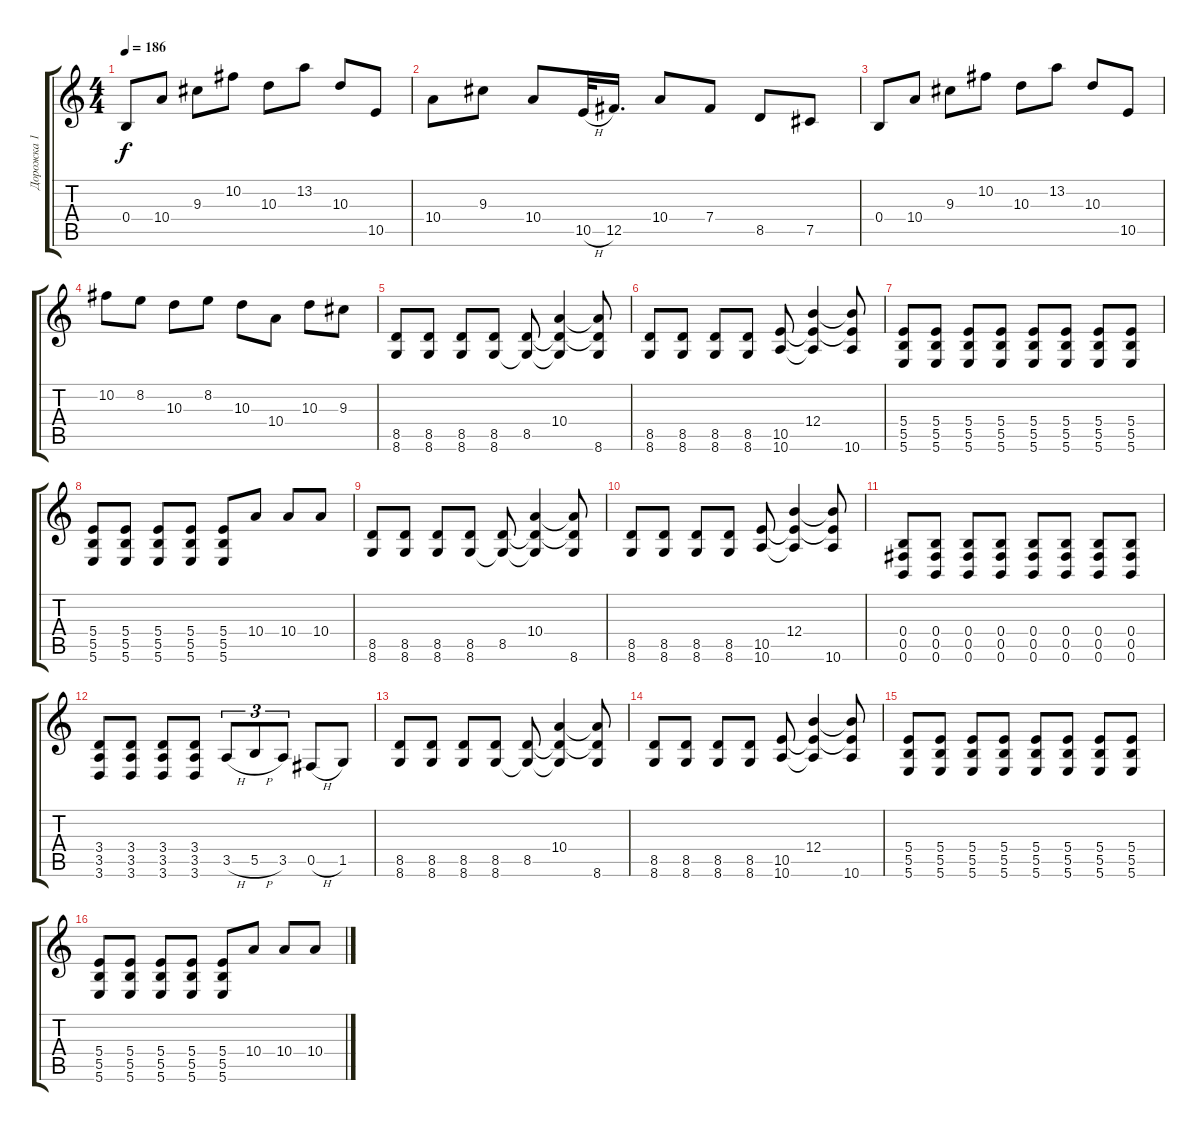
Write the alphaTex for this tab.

\track ("Дорожка 1" "Дорожка 1") {instrument distortionguitar}
\staff {score tabs}
\tuning (Db4 Ab3 E3 B2 Gb2 B1) {hide}
\ts (4 4)
\tempo 186
\clef g2
\ks c
0.4.8{dy f} 10.4.8 9.3.8 10.2.8 10.3.8 13.2.8 10.3.8 10.5.8 |
10.4.8 9.3.8 10.4.8 10.5{h}.32 12.5.16{d} 10.4.8 7.4.8 8.5.8 7.5.8 |
0.4.8 10.4.8 9.3.8 10.2.8 10.3.8 13.2.8 10.3.8 10.5.8 |
10.2.8 8.2.8 10.3.8 8.2.8 10.3.8 10.4.8 10.3.8 9.3.8 |
(8.5 8.6).8 (8.5 8.6).8 (8.5 8.6).8 (8.5 8.6).8 (8.5 8.6{t}).8 (10.4 8.5{t} 8.6{t}).4 (10.4{t} 8.5{t} 8.6).8 |
(8.5 8.6).8 (8.5 8.6).8 (8.5 8.6).8 (8.5 8.6).8 (10.5 10.6).8 (12.4 10.5{t} 10.6{t}).4 (12.4{t} 10.5{t} 10.6).8 |
(5.4 5.5 5.6).8 (5.4 5.5 5.6).8 (5.4 5.5 5.6).8 (5.4 5.5 5.6).8 (5.4 5.5 5.6).8 (5.4 5.5 5.6).8 (5.4 5.5 5.6).8 (5.4 5.5 5.6).8 |
(5.4 5.5 5.6).8 (5.4 5.5 5.6).8 (5.4 5.5 5.6).8 (5.4 5.5 5.6).8 (5.4 5.5 5.6).8 10.4.8 10.4.8 10.4.8 |
(8.5 8.6).8 (8.5 8.6).8 (8.5 8.6).8 (8.5 8.6).8 (8.5 8.6{t}).8 (10.4 8.5{t} 8.6{t}).4 (10.4{t} 8.5{t} 8.6).8 |
(8.5 8.6).8 (8.5 8.6).8 (8.5 8.6).8 (8.5 8.6).8 (10.5 10.6).8 (12.4 10.5{t} 10.6{t}).4 (12.4{t} 10.5{t} 10.6).8 |
(0.4 0.5 0.6).8 (0.4 0.5 0.6).8 (0.4 0.5 0.6).8 (0.4 0.5 0.6).8 (0.4 0.5 0.6).8 (0.4 0.5 0.6).8 (0.4 0.5 0.6).8 (0.4 0.5 0.6).8 |
(3.4 3.5 3.6).8 (3.4 3.5 3.6).8 (3.4 3.5 3.6).8 (3.4 3.5 3.6).8 3.5{h}.8{tu (3 2)} 5.5{h}.8{tu (3 2)} 3.5.8{tu (3 2)} 0.5{h}.8 1.5.8 |
(8.5 8.6).8 (8.5 8.6).8 (8.5 8.6).8 (8.5 8.6).8 (8.5 8.6{t}).8 (10.4 8.5{t} 8.6{t}).4 (10.4{t} 8.5{t} 8.6).8 |
(8.5 8.6).8 (8.5 8.6).8 (8.5 8.6).8 (8.5 8.6).8 (10.5 10.6).8 (12.4 10.5{t} 10.6{t}).4 (12.4{t} 10.5{t} 10.6).8 |
(5.4 5.5 5.6).8 (5.4 5.5 5.6).8 (5.4 5.5 5.6).8 (5.4 5.5 5.6).8 (5.4 5.5 5.6).8 (5.4 5.5 5.6).8 (5.4 5.5 5.6).8 (5.4 5.5 5.6).8 |
(5.4 5.5 5.6).8 (5.4 5.5 5.6).8 (5.4 5.5 5.6).8 (5.4 5.5 5.6).8 (5.4 5.5 5.6).8 10.4.8 10.4.8 10.4.8
